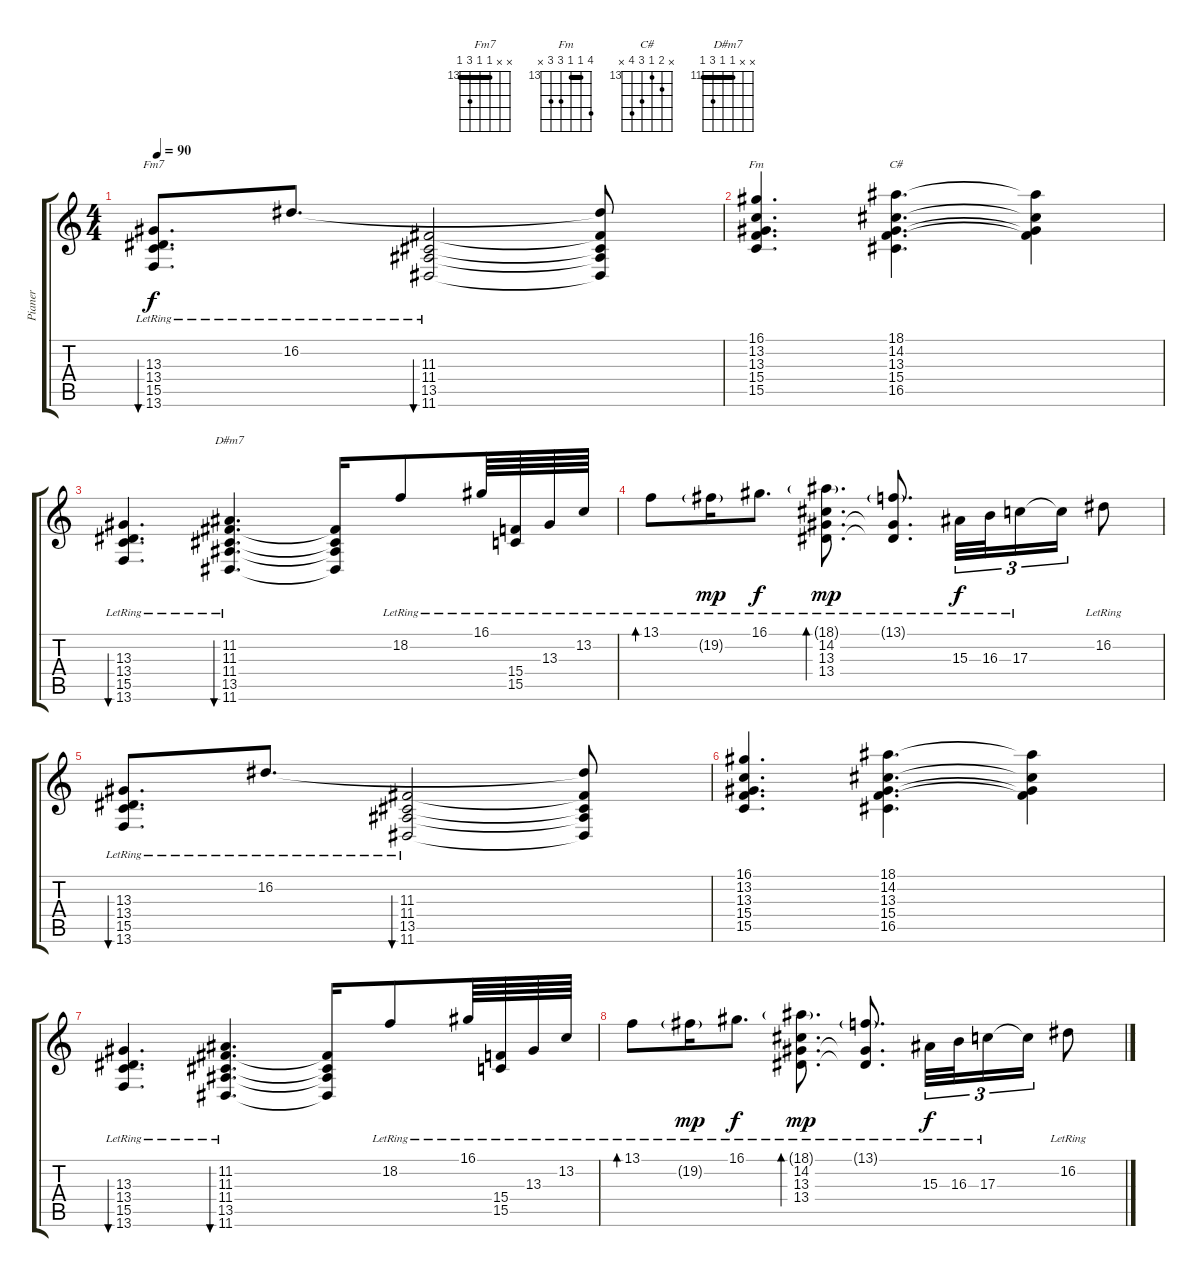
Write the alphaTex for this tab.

\track ("Pianer" "Pianer") {instrument acousticgrandpiano}
\staff {score tabs}
\tuning (E4 B3 G3 D3 A2 E2) {hide}
\chord ("Fm7" x x 13 13 15 13) {firstfret 13 barre 13}
\chord ("Fm" 16 13 13 15 15 x) {firstfret 13 barre 13}
\chord ("C#" x 14 13 15 16 x) {firstfret 13}
\chord ("D#m7" x x 11 11 13 11) {firstfret 11 barre 11}
\ts (4 4)
\tempo 90
\clef g2
\ks c
(13.3{lr} 13.4{lr} 15.5{lr} 13.6{lr}).8{d bu 240 ch "Fm7" dy f} 16.2{lr}.8{d} (11.3{lr} 11.4{lr} 13.5{lr} 11.6{lr}).2{bu 240} (16.2{t} 11.3{t} 11.4{t} 13.5{t} 11.6{t}).8 |
(16.1 13.2 13.3 15.4 15.5).4{d ch "Fm"} (18.1 14.2 13.3 15.4 16.5).4{d ch "C#"} (18.1{t} 14.2{t} 13.3{t} 15.4{t}).4 |
(13.3{lr} 13.4{lr} 15.5{lr} 13.6{lr}).4{d bu 240} (11.2 11.3{lr} 11.4{lr} 13.5{lr} 11.6{lr}).4{d bu 240 ch "D#m7"} (11.3{t} 11.4{t} 13.5{t} 11.6{t}).16 18.2{lr}.8 16.1{lr}.64 (15.4 15.5{lr}).64 13.3{lr}.64 13.2{lr}.64 |
13.1{lr}.8{bd 240} 19.2{g lr}.16{dy mp} 16.1{lr}.8{d dy f} (18.1{g lr} 14.2{lr} 13.3{lr} 13.4{lr}).8{d bd 240 dy mp} (13.1{g lr} 13.3{t} 13.4{t}).8{d} 15.3{lr}.32{tu (3 2) dy f} 16.3{lr}.32{tu (3 2)} 17.3{lr}.16{tu (3 2)} 17.3{t}.16{tu (3 2)} 16.2{lr}.8 |
(13.3{lr} 13.4{lr} 15.5{lr} 13.6{lr}).8{d bu 240} 16.2{lr}.8{d} (11.3{lr} 11.4{lr} 13.5{lr} 11.6{lr}).2{bu 240} (16.2{t} 11.3{t} 11.4{t} 13.5{t} 11.6{t}).8 |
(16.1 13.2 13.3 15.4 15.5).4{d} (18.1 14.2 13.3 15.4 16.5).4{d} (18.1{t} 14.2{t} 13.3{t} 15.4{t}).4 |
(13.3{lr} 13.4{lr} 15.5{lr} 13.6{lr}).4{d bu 240} (11.2 11.3{lr} 11.4{lr} 13.5{lr} 11.6{lr}).4{d bu 240} (11.3{t} 11.4{t} 13.5{t} 11.6{t}).16 18.2{lr}.8 16.1{lr}.64 (15.4 15.5{lr}).64 13.3{lr}.64 13.2{lr}.64 |
13.1{lr}.8{bd 240} 19.2{g lr}.16{dy mp} 16.1{lr}.8{d dy f} (18.1{g lr} 14.2{lr} 13.3{lr} 13.4{lr}).8{d bd 240 dy mp} (13.1{g lr} 13.3{t} 13.4{t}).8{d} 15.3{lr}.32{tu (3 2) dy f} 16.3{lr}.32{tu (3 2)} 17.3{lr}.16{tu (3 2)} 17.3{t}.16{tu (3 2)} 16.2{lr}.8
